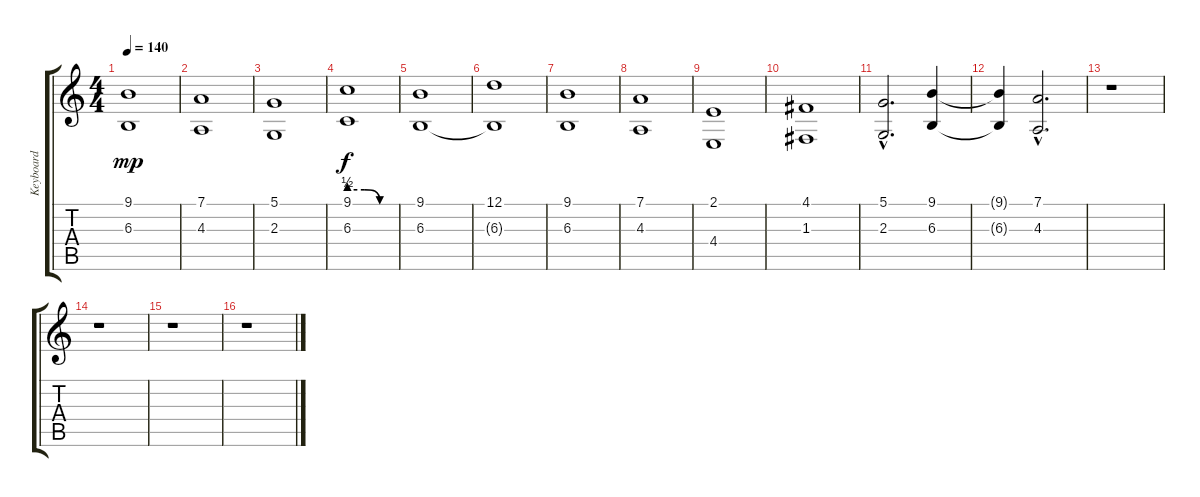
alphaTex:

\track ("Keyboard" "Keyboard") {instrument lead2sawtooth}
\staff {score tabs}
\tuning (D4 A3 F3 C3 G2 D2) {hide}
\ts (4 4)
\tempo 140
\clef g2
\ks c
(9.1 6.3).1{dy mp} |
(7.1 4.3).1 |
(5.1 2.3).1 |
(9.1{be (custom 0 2 20 2 40 0 60 0)} 6.3{be (custom 0 2 20 2 40 0 60 0)}).1{dy f} |
(9.1 6.3).1{volume 10 instrument pad4choir} |
(12.1 6.3{t}).1 |
(9.1 6.3).1 |
(7.1 4.3).1 |
(2.1 4.4).1 |
(4.1 1.3).1 |
(5.1{hac} 2.3{hac}).2{d} (9.1 6.3).4 |
(9.1{t} 6.3{t}).4 (7.1{hac} 4.3{hac}).2{d} |
r.1 |
r.1 |
r.1 |
r.1
